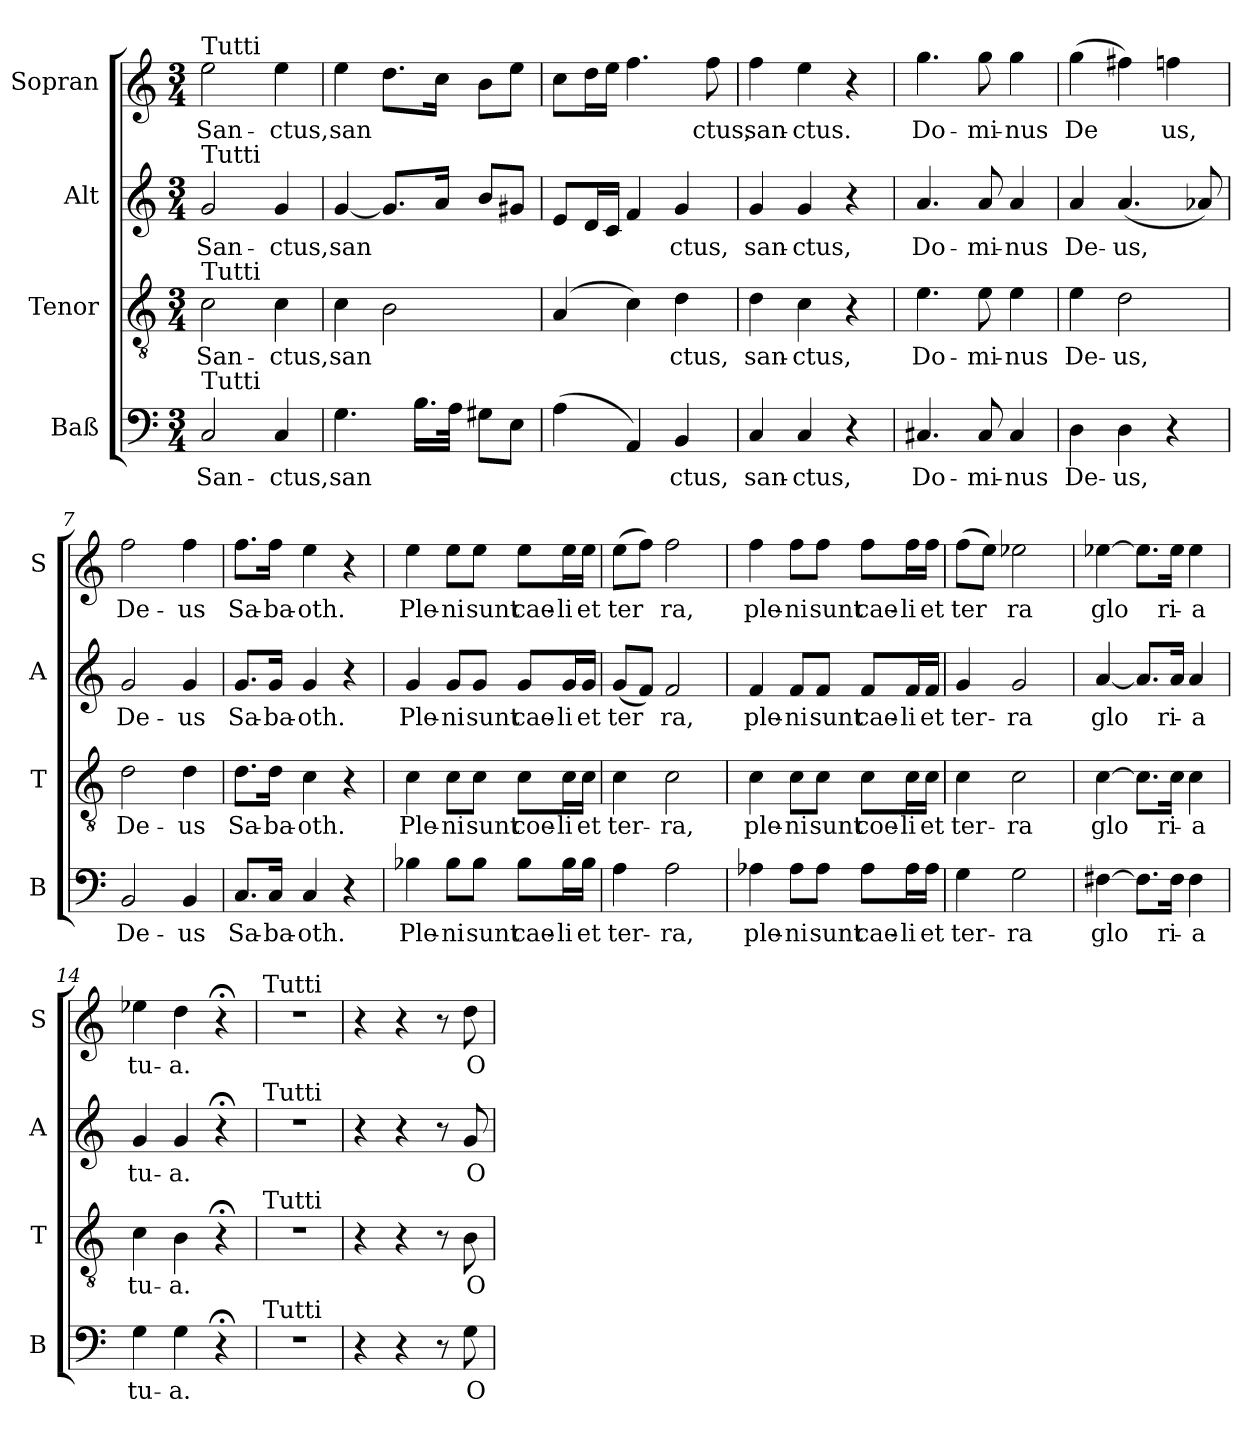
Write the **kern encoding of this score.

**kern	**text	**kern	**text	**kern	**text	**kern	**text
*part4	*part4	*part3	*part3	*part2	*part2	*part1	*part1
*staff4	*staff4	*staff3	*staff3	*staff2	*staff2	*staff1	*staff1
*I"Baß	*	*I"Tenor	*	*I"Alt	*	*I"Sopran	*
*I'B	*	*I'T	*	*I'A	*	*I'S	*
*stria5	*	*stria5	*	*stria5	*	*stria5	*
*clefF4	*	*clefGv2	*	*clefG2	*	*clefG2	*
*k[]	*	*k[]	*	*k[]	*	*k[]	*
*M3/4	*	*M3/4	*	*M3/4	*	*M3/4	*
*MM40	*	*MM40	*	*MM40	*	*MM40	*
=1	=1	=1	=1	=1	=1	=1	=1
!	!	!	!	!	!	!LO:TX:a:t=Tutti	!
!	!	!	!	!LO:TX:a:t=Tutti	!	!	!
!	!	!LO:TX:a:t=Tutti	!	!	!	!	!
!LO:TX:a:t=Tutti	!	!	!	!	!	!	!
!	!LO:LY:b	!	!LO:LY:b	!	!LO:LY:b	!	!LO:LY:b
2C	San-	2c	San-	2g	San-	2ee	San-
!	!LO:LY:b	!	!LO:LY:b	!	!LO:LY:b	!	!LO:LY:b
4C	-ctus,	4c	-ctus,	4g	-ctus,	4ee	-ctus,
=2	=2	=2	=2	=2	=2	=2	=2
!	!LO:LY:b	!	!LO:LY:b	!	!LO:LY:b	!	!LO:LY:b
4.G	san	4c	san	[4g	san	4ee	san
.	.	2B	.	8.gL]	.	8.ddL	.
16.BLL	.	.	.	.	.	.	.
.	.	.	.	16aJk	.	16ccJk	.
32AJJk	.	.	.	.	.	.	.
8G#XL	.	.	.	8bL	.	8bL	.
8EJ	.	.	.	8g#XJ	.	8eeJ	.
=3	=3	=3	=3	=3	=3	=3	=3
(>4A	.	(>4A	.	8eL	.	8ccL	.
.	.	.	.	16dL	.	16ddL	.
.	.	.	.	16cJJ	.	16eeJJ	.
4AA)	.	4c)	.	4f	.	4.ff	.
!	!LO:LY:b	!	!LO:LY:b	!	!LO:LY:b	!	!
4BB	ctus,	4d	ctus,	4g	ctus,	.	.
!	!	!	!	!	!	!	!LO:LY:b
.	.	.	.	.	.	8ff	ctus,
!!LO:LB:g=z
=4	=4	=4	=4	=4	=4	=4	=4
!	!LO:LY:b	!	!LO:LY:b	!	!LO:LY:b	!	!LO:LY:b
4C	san-	4d	san-	4g	san-	4ff	san-
!	!LO:LY:b	!	!LO:LY:b	!	!LO:LY:b	!	!LO:LY:b
4C	-ctus,	4c	-ctus,	4g	-ctus,	4ee	-ctus.
4r	.	4r	.	4r	.	4r	.
=5	=5	=5	=5	=5	=5	=5	=5
!	!LO:LY:b	!	!LO:LY:b	!	!LO:LY:b	!	!LO:LY:b
4.C#X	Do-	4.e	Do-	4.a	Do-	4.gg	Do-
!	!LO:LY:b	!	!LO:LY:b	!	!LO:LY:b	!	!LO:LY:b
8C#	-mi-	8e	-mi-	8a	-mi-	8gg	-mi-
!	!LO:LY:b	!	!LO:LY:b	!	!LO:LY:b	!	!LO:LY:b
4C#	-nus	4e	-nus	4a	-nus	4gg	-nus
=6	=6	=6	=6	=6	=6	=6	=6
!	!LO:LY:b	!	!LO:LY:b	!	!LO:LY:b	!	!LO:LY:b
4D	De-	4e	De-	4a	De-	(>4gg	De
!	!LO:LY:b	!	!LO:LY:b	!	!LO:LY:b	!	!
4D	-us,	2d	-us,	(<4.a	-us,	4ff#X)	.
!	!	!	!	!	!	!	!LO:LY:b
4r	.	.	.	.	.	4ffn	us,
.	.	.	.	8a-X)	.	.	.
!!LO:LB:g=z
=7	=7	=7	=7	=7	=7	=7	=7
!	!LO:LY:b	!	!LO:LY:b	!	!LO:LY:b	!	!LO:LY:b
2BB	De-	2d	De-	2g	De-	2ff	De-
!	!LO:LY:b	!	!LO:LY:b	!	!LO:LY:b	!	!LO:LY:b
4BB	-us	4d	-us	4g	-us	4ff	-us
=8	=8	=8	=8	=8	=8	=8	=8
!	!LO:LY:b	!	!LO:LY:b	!	!LO:LY:b	!	!LO:LY:b
8.CL	Sa-	8.dL	Sa-	8.gL	Sa-	8.ffL	Sa-
!	!LO:LY:b	!	!LO:LY:b	!	!LO:LY:b	!	!LO:LY:b
16CJk	-ba-	16dJk	-ba-	16gJk	-ba-	16ffJk	-ba-
!	!LO:LY:b	!	!LO:LY:b	!	!LO:LY:b	!	!LO:LY:b
4C	-oth.	4c	-oth.	4g	-oth.	4ee	-oth.
4r	.	4r	.	4r	.	4r	.
=9	=9	=9	=9	=9	=9	=9	=9
!	!LO:LY:b	!	!LO:LY:b	!	!LO:LY:b	!	!LO:LY:b
4B-X	Ple-	4c	Ple-	4g	Ple-	4ee	Ple-
!	!LO:LY:b	!	!LO:LY:b	!	!LO:LY:b	!	!LO:LY:b
8B-L	-ni	8cL	-ni	8gL	-ni	8eeL	-ni
!	!LO:LY:b	!	!LO:LY:b	!	!LO:LY:b	!	!LO:LY:b
8B-J	sunt	8cJ	sunt	8gJ	sunt	8eeJ	sunt
!	!LO:LY:b	!	!LO:LY:b	!	!LO:LY:b	!	!LO:LY:b
8B-L	cae-	8cL	coe-	8gL	cae-	8eeL	cae-
!	!LO:LY:b	!	!LO:LY:b	!	!LO:LY:b	!	!LO:LY:b
16B-L	-li	16cL	-li	16gL	-li	16eeL	-li
!	!LO:LY:b	!	!LO:LY:b	!	!LO:LY:b	!	!LO:LY:b
16B-JJ	et	16cJJ	et	16gJJ	et	16eeJJ	et
!!LO:LB:g=z
=10	=10	=10	=10	=10	=10	=10	=10
!	!LO:LY:b	!	!LO:LY:b	!	!LO:LY:b	!	!LO:LY:b
4A	ter-	4c	ter-	(<8gL	ter	(>8eeL	ter
.	.	.	.	8fJ)	.	8ffJ)	.
!	!LO:LY:b	!	!LO:LY:b	!	!LO:LY:b	!	!LO:LY:b
2A	-ra,	2c	-ra,	2f	ra,	2ff	ra,
=11	=11	=11	=11	=11	=11	=11	=11
!	!LO:LY:b	!	!LO:LY:b	!	!LO:LY:b	!	!LO:LY:b
4A-X	ple-	4c	ple-	4f	ple-	4ff	ple-
!	!LO:LY:b	!	!LO:LY:b	!	!LO:LY:b	!	!LO:LY:b
8A-L	-ni	8cL	-ni	8fL	-ni	8ffL	-ni
!	!LO:LY:b	!	!LO:LY:b	!	!LO:LY:b	!	!LO:LY:b
8A-J	sunt	8cJ	sunt	8fJ	sunt	8ffJ	sunt
!	!LO:LY:b	!	!LO:LY:b	!	!LO:LY:b	!	!LO:LY:b
8A-L	cae-	8cL	coe-	8fL	cae-	8ffL	cae-
!	!LO:LY:b	!	!LO:LY:b	!	!LO:LY:b	!	!LO:LY:b
16A-L	-li	16cL	-li	16fL	-li	16ffL	-li
!	!LO:LY:b	!	!LO:LY:b	!	!LO:LY:b	!	!LO:LY:b
16A-JJ	et	16cJJ	et	16fJJ	et	16ffJJ	et
=12	=12	=12	=12	=12	=12	=12	=12
!	!LO:LY:b	!	!LO:LY:b	!	!LO:LY:b	!	!LO:LY:b
4G	ter-	4c	ter-	4g	ter-	(>8ffL	ter
.	.	.	.	.	.	8eeJ)	.
!	!LO:LY:b	!	!LO:LY:b	!	!LO:LY:b	!	!LO:LY:b
2G	-ra	2c	-ra	2g	-ra	2ee-X	ra
!!LO:LB:g=z
=13	=13	=13	=13	=13	=13	=13	=13
!	!LO:LY:b	!	!LO:LY:b	!	!LO:LY:b	!	!LO:LY:b
[4F#X	glo	[4c	glo	[4a	glo	[4ee-X	glo
8.F#L]	.	8.cL]	.	8.aL]	.	8.ee-L]	.
!	!LO:LY:b	!	!LO:LY:b	!	!LO:LY:b	!	!LO:LY:b
16F#Jk	ri-	16cJk	ri-	16aJk	ri-	16ee-Jk	ri-
!	!LO:LY:b	!	!LO:LY:b	!	!LO:LY:b	!	!LO:LY:b
4F#	-a	4c	-a	4a	-a	4ee-	-a
=14	=14	=14	=14	=14	=14	=14	=14
!	!LO:LY:b	!	!LO:LY:b	!	!LO:LY:b	!	!LO:LY:b
4G	tu-	4c	tu-	4g	tu-	4ee-X	tu-
!	!LO:LY:b	!	!LO:LY:b	!	!LO:LY:b	!	!LO:LY:b
4G	-a.	4B	-a.	4g	-a.	4dd	-a.
4r;<	.	4r;<	.	4r;<	.	4r;<	.
=15	=15	=15	=15	=15	=15	=15	=15
*	*	*	*	*	*	*MM120	*
!	!	!	!	!	!	!LO:TX:a:t=Tutti	!
!	!	!	!	!LO:TX:a:t=Tutti	!	!	!
!	!	!LO:TX:a:t=Tutti	!	!	!	!	!
!LO:TX:a:t=Tutti	!	!	!	!	!	!	!
!LO:N:vis=2	!	!LO:N:vis=2	!	!LO:N:vis=2	!	!LO:N:vis=2	!
2.r	.	2.r	.	2.r	.	2.r	.
=16	=16	=16	=16	=16	=16	=16	=16
4r	.	4r	.	4r	.	4r	.
4r	.	4r	.	4r	.	4r	.
8r	.	8r	.	8r	.	8r	.
!	!LO:LY:b	!	!LO:LY:b	!	!LO:LY:b	!	!LO:LY:b
8G	O-	8B	O-	8g	O-	8dd	O-
=	=	=	=	=	=	=	=
*-	*-	*-	*-	*-	*-	*-	*-
